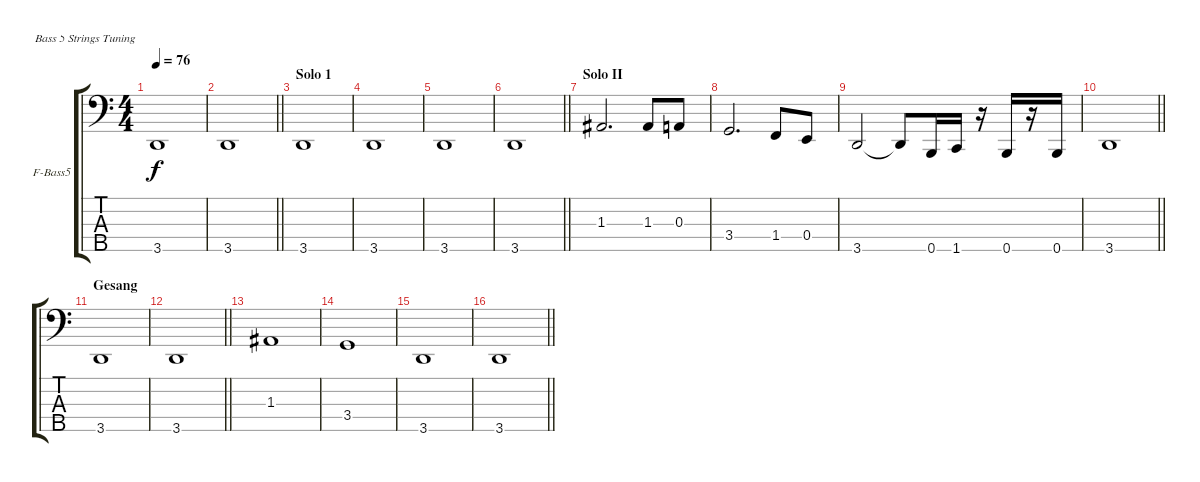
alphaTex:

\bracketExtendMode groupsimilarinstruments
\firstSystemTrackNameOrientation horizontal
\otherSystemsTrackNameOrientation horizontal
\track ("Johan DeFarfalla - Bass" "F-Bass5") {instrument fretlessbass}
\staff {score tabs}
\tuning (G2 D2 A1 E1 B0)
\ts (4 4)
\tempo 76
\clef f4
\ks c
3.5.1{dy f} |
\barLineRight lightlight
3.5.1 |
\section ("" "Solo 1")
3.5.1 |
3.5.1 |
3.5.1 |
\barLineRight lightlight
3.5.1 |
\section ("" "Solo II")
1.3.2{d} 1.3.8 0.3.8 |
3.4.2{d} 1.4.8 0.4.8 |
3.5.2 3.5{t}.8 0.5.16 1.5.16 r.16 0.5.16 r.16 0.5.16 |
\barLineRight lightlight
3.5.1 |
\section ("" "Gesang")
3.5.1 |
\barLineRight lightlight
3.5.1 |
1.3.1 |
3.4.1 |
3.5.1 |
\barLineRight lightlight
3.5.1
